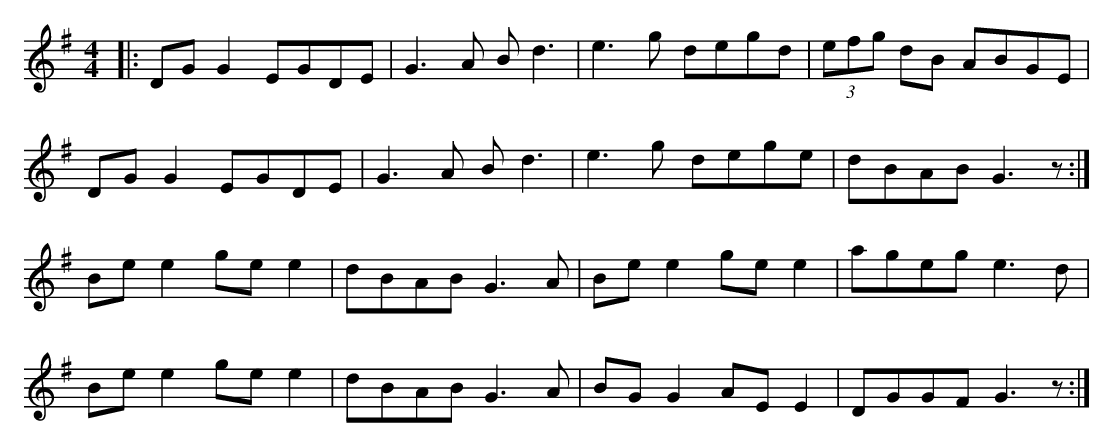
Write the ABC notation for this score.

X:1
M:4/4
K:G
|:DG G2 EGDE|G3 A B d3|e3 g degd|(3efg dB ABGE|
DG G2 EGDE|G3 A B d3|e3 g dege|dBAB G3z:|
Be e2 ge e2|dBAB G3 A|Be e2 ge e2|ageg e3 d|
Be e2 ge e2|dBAB G3 A|BG G2 AE E2|DGGF G3z:|
